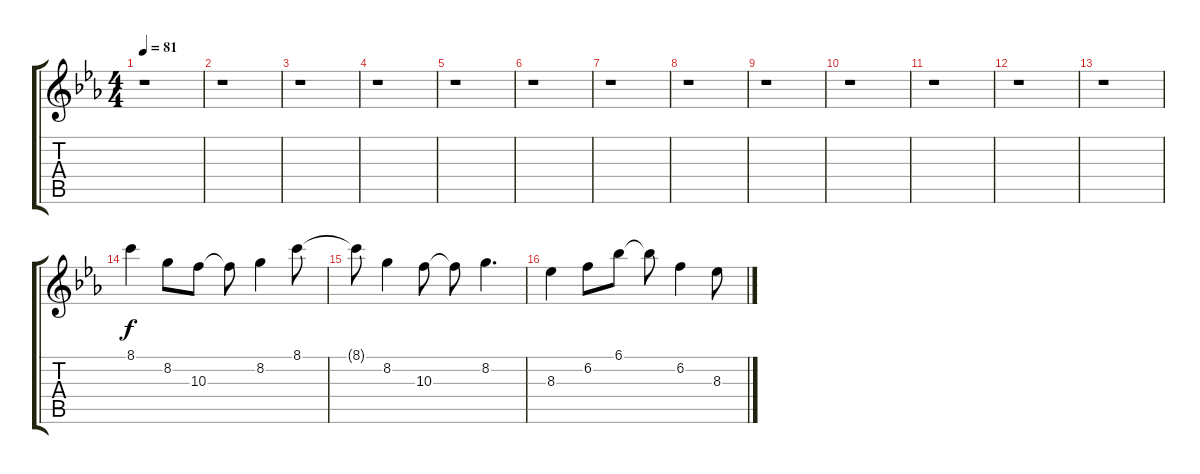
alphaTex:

\track "" {instrument overdrivenguitar}
\staff {score tabs}
\tuning (E4 B3 G3 D3 A2 E2) {hide}
\ts (4 4)
\tempo 81
\clef g2
\ks eb
r.1{dy f} |
r.1 |
r.1 |
r.1 |
r.1 |
r.1 |
r.1 |
r.1 |
r.1 |
r.1 |
r.1 |
r.1 |
r.1 |
8.1.4 8.2.8 10.3.8 10.3{t}.8 8.2.4 8.1.8 |
8.1{t}.8 8.2.4 10.3.8 10.3{t}.8 8.2.4{d} |
8.3.4 6.2.8 6.1.8 6.1{t}.8 6.2.4 8.3.8
